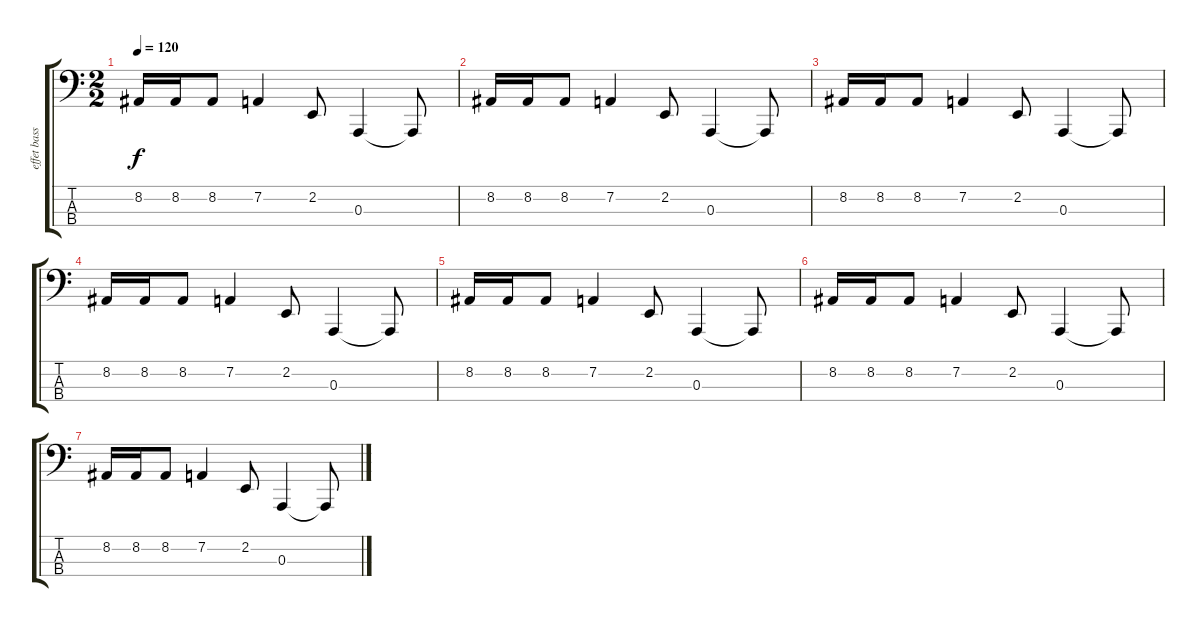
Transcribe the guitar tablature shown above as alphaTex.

\track ("effet basse" "effet bass") {instrument lead8bassandlead}
\staff {score tabs}
\tuning (G2 D2 A1 E1) {hide}
\ts (2 2)
\tempo 120
\clef f4
\ks c
8.2.16{dy f} 8.2.16 8.2.8 7.2.4 2.2.8 0.3.4 0.3{t}.8 |
8.2.16 8.2.16 8.2.8 7.2.4 2.2.8 0.3.4 0.3{t}.8 |
8.2.16 8.2.16 8.2.8 7.2.4 2.2.8 0.3.4 0.3{t}.8 |
8.2.16 8.2.16 8.2.8 7.2.4 2.2.8 0.3.4 0.3{t}.8 |
8.2.16 8.2.16 8.2.8 7.2.4 2.2.8 0.3.4 0.3{t}.8 |
8.2.16 8.2.16 8.2.8 7.2.4 2.2.8 0.3.4 0.3{t}.8 |
8.2.16 8.2.16 8.2.8 7.2.4 2.2.8 0.3.4 0.3{t}.8
